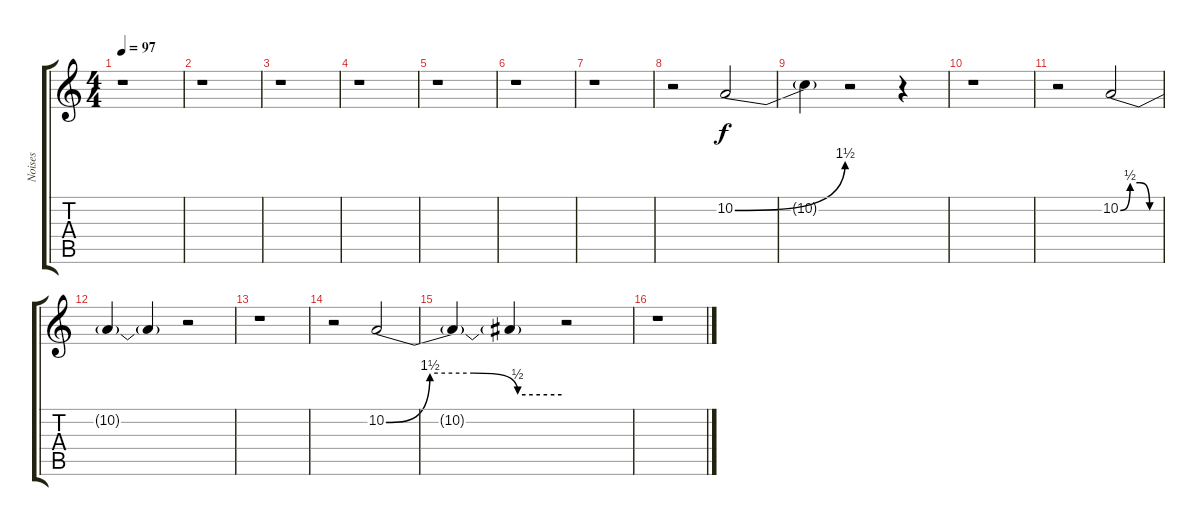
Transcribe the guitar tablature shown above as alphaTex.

\track ("Noises" "Noises") {instrument pad5bowed}
\staff {score tabs}
\tuning (E4 B3 G3 D3 A2 E2) {hide}
\ts (4 4)
\tempo 97
\clef g2
\ks c
r.1{dy f} |
r.1 |
r.1 |
r.1 |
r.1 |
r.1 |
r.1 |
r.2 10.2{be (bend 0 0 60 6)}.2 |
10.2{t}.4 r.2 r.4 |
r.1 |
r.2 10.2{be (custom 0 0 15 2 30 2 45 0 60 0)}.2 |
10.2{t}.4 10.2{t}.4 r.2 |
r.1 |
r.2 10.2{be (custom 0 0 15 6 30 6 45 2 60 2)}.2 |
10.2{t}.4 10.2{t}.4 r.2 |
r.1
